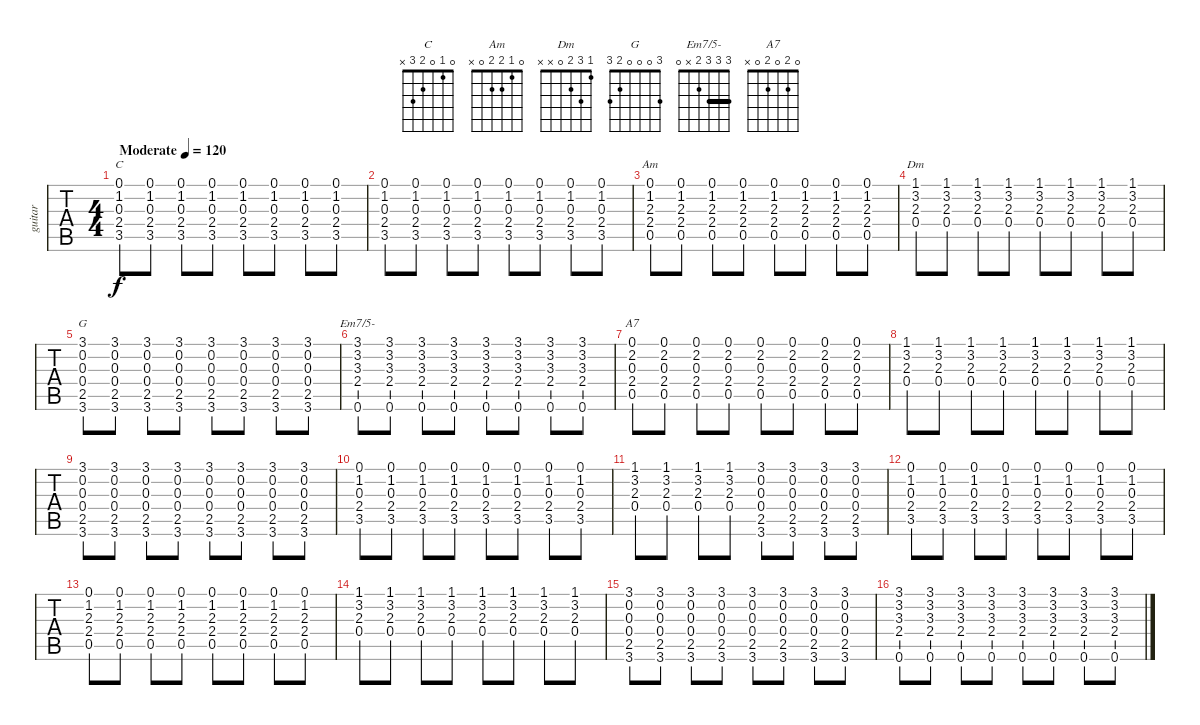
\track ("guitar" "guitar") {instrument acousticguitarsteel}
\staff {tabs}
\tuning (E4 B3 G3 D3 A2 E2) {hide}
\chord ("C" 0 1 0 2 3 x)
\chord ("Am" 0 1 2 2 0 x)
\chord ("Dm" 1 3 2 0 x x)
\chord ("G" 3 0 0 0 2 3)
\chord ("Em7/5-" 3 3 3 2 x 0) {barre 3}
\chord ("A7" 0 2 0 2 0 x)
\ts (4 4)
\tempo (120 "Moderate")
\clef g2
\ks c
(0.1 1.2 0.3 2.4 3.5).8{ch "C" dy f instrument acousticguitarsteel} (0.1 1.2 0.3 2.4 3.5).8 (0.1 1.2 0.3 2.4 3.5).8 (0.1 1.2 0.3 2.4 3.5).8 (0.1 1.2 0.3 2.4 3.5).8 (0.1 1.2 0.3 2.4 3.5).8 (0.1 1.2 0.3 2.4 3.5).8 (0.1 1.2 0.3 2.4 3.5).8 |
(0.1 1.2 0.3 2.4 3.5).8 (0.1 1.2 0.3 2.4 3.5).8 (0.1 1.2 0.3 2.4 3.5).8 (0.1 1.2 0.3 2.4 3.5).8 (0.1 1.2 0.3 2.4 3.5).8 (0.1 1.2 0.3 2.4 3.5).8 (0.1 1.2 0.3 2.4 3.5).8 (0.1 1.2 0.3 2.4 3.5).8 |
(0.1 1.2 2.3 2.4 0.5).8{ch "Am"} (0.1 1.2 2.3 2.4 0.5).8 (0.1 1.2 2.3 2.4 0.5).8 (0.1 1.2 2.3 2.4 0.5).8 (0.1 1.2 2.3 2.4 0.5).8 (0.1 1.2 2.3 2.4 0.5).8 (0.1 1.2 2.3 2.4 0.5).8 (0.1 1.2 2.3 2.4 0.5).8 |
(1.1 3.2 2.3 0.4).8{ch "Dm"} (1.1 3.2 2.3 0.4).8 (1.1 3.2 2.3 0.4).8 (1.1 3.2 2.3 0.4).8 (1.1 3.2 2.3 0.4).8 (1.1 3.2 2.3 0.4).8 (1.1 3.2 2.3 0.4).8 (1.1 3.2 2.3 0.4).8 |
(3.1 0.2 0.3 0.4 2.5 3.6).8{ch "G"} (3.1 0.2 0.3 0.4 2.5 3.6).8 (3.1 0.2 0.3 0.4 2.5 3.6).8 (3.1 0.2 0.3 0.4 2.5 3.6).8 (3.1 0.2 0.3 0.4 2.5 3.6).8 (3.1 0.2 0.3 0.4 2.5 3.6).8 (3.1 0.2 0.3 0.4 2.5 3.6).8 (3.1 0.2 0.3 0.4 2.5 3.6).8 |
(3.1 3.2 3.3 2.4 0.6).8{ch "Em7/5-"} (3.1 3.2 3.3 2.4 0.6).8 (3.1 3.2 3.3 2.4 0.6).8 (3.1 3.2 3.3 2.4 0.6).8 (3.1 3.2 3.3 2.4 0.6).8 (3.1 3.2 3.3 2.4 0.6).8 (3.1 3.2 3.3 2.4 0.6).8 (3.1 3.2 3.3 2.4 0.6).8 |
(0.1 2.2 0.3 2.4 0.5).8{ch "A7"} (0.1 2.2 0.3 2.4 0.5).8 (0.1 2.2 0.3 2.4 0.5).8 (0.1 2.2 0.3 2.4 0.5).8 (0.1 2.2 0.3 2.4 0.5).8 (0.1 2.2 0.3 2.4 0.5).8 (0.1 2.2 0.3 2.4 0.5).8 (0.1 2.2 0.3 2.4 0.5).8 |
(1.1 3.2 2.3 0.4).8 (1.1 3.2 2.3 0.4).8 (1.1 3.2 2.3 0.4).8 (1.1 3.2 2.3 0.4).8 (1.1 3.2 2.3 0.4).8 (1.1 3.2 2.3 0.4).8 (1.1 3.2 2.3 0.4).8 (1.1 3.2 2.3 0.4).8 |
(3.1 0.2 0.3 0.4 2.5 3.6).8 (3.1 0.2 0.3 0.4 2.5 3.6).8 (3.1 0.2 0.3 0.4 2.5 3.6).8 (3.1 0.2 0.3 0.4 2.5 3.6).8 (3.1 0.2 0.3 0.4 2.5 3.6).8 (3.1 0.2 0.3 0.4 2.5 3.6).8 (3.1 0.2 0.3 0.4 2.5 3.6).8 (3.1 0.2 0.3 0.4 2.5 3.6).8 |
(0.1 1.2 0.3 2.4 3.5).8 (0.1 1.2 0.3 2.4 3.5).8 (0.1 1.2 0.3 2.4 3.5).8 (0.1 1.2 0.3 2.4 3.5).8 (0.1 1.2 0.3 2.4 3.5).8 (0.1 1.2 0.3 2.4 3.5).8 (0.1 1.2 0.3 2.4 3.5).8 (0.1 1.2 0.3 2.4 3.5).8 |
(1.1 3.2 2.3 0.4).8 (1.1 3.2 2.3 0.4).8 (1.1 3.2 2.3 0.4).8 (1.1 3.2 2.3 0.4).8 (3.1 0.2 0.3 0.4 2.5 3.6).8 (3.1 0.2 0.3 0.4 2.5 3.6).8 (3.1 0.2 0.3 0.4 2.5 3.6).8 (3.1 0.2 0.3 0.4 2.5 3.6).8 |
(0.1 1.2 0.3 2.4 3.5).8 (0.1 1.2 0.3 2.4 3.5).8 (0.1 1.2 0.3 2.4 3.5).8 (0.1 1.2 0.3 2.4 3.5).8 (0.1 1.2 0.3 2.4 3.5).8 (0.1 1.2 0.3 2.4 3.5).8 (0.1 1.2 0.3 2.4 3.5).8 (0.1 1.2 0.3 2.4 3.5).8 |
(0.1 1.2 2.3 2.4 0.5).8 (0.1 1.2 2.3 2.4 0.5).8 (0.1 1.2 2.3 2.4 0.5).8 (0.1 1.2 2.3 2.4 0.5).8 (0.1 1.2 2.3 2.4 0.5).8 (0.1 1.2 2.3 2.4 0.5).8 (0.1 1.2 2.3 2.4 0.5).8 (0.1 1.2 2.3 2.4 0.5).8 |
(1.1 3.2 2.3 0.4).8 (1.1 3.2 2.3 0.4).8 (1.1 3.2 2.3 0.4).8 (1.1 3.2 2.3 0.4).8 (1.1 3.2 2.3 0.4).8 (1.1 3.2 2.3 0.4).8 (1.1 3.2 2.3 0.4).8 (1.1 3.2 2.3 0.4).8 |
(3.1 0.2 0.3 0.4 2.5 3.6).8 (3.1 0.2 0.3 0.4 2.5 3.6).8 (3.1 0.2 0.3 0.4 2.5 3.6).8 (3.1 0.2 0.3 0.4 2.5 3.6).8 (3.1 0.2 0.3 0.4 2.5 3.6).8 (3.1 0.2 0.3 0.4 2.5 3.6).8 (3.1 0.2 0.3 0.4 2.5 3.6).8 (3.1 0.2 0.3 0.4 2.5 3.6).8 |
(3.1 3.2 3.3 2.4 0.6).8 (3.1 3.2 3.3 2.4 0.6).8 (3.1 3.2 3.3 2.4 0.6).8 (3.1 3.2 3.3 2.4 0.6).8 (3.1 3.2 3.3 2.4 0.6).8 (3.1 3.2 3.3 2.4 0.6).8 (3.1 3.2 3.3 2.4 0.6).8 (3.1 3.2 3.3 2.4 0.6).8
